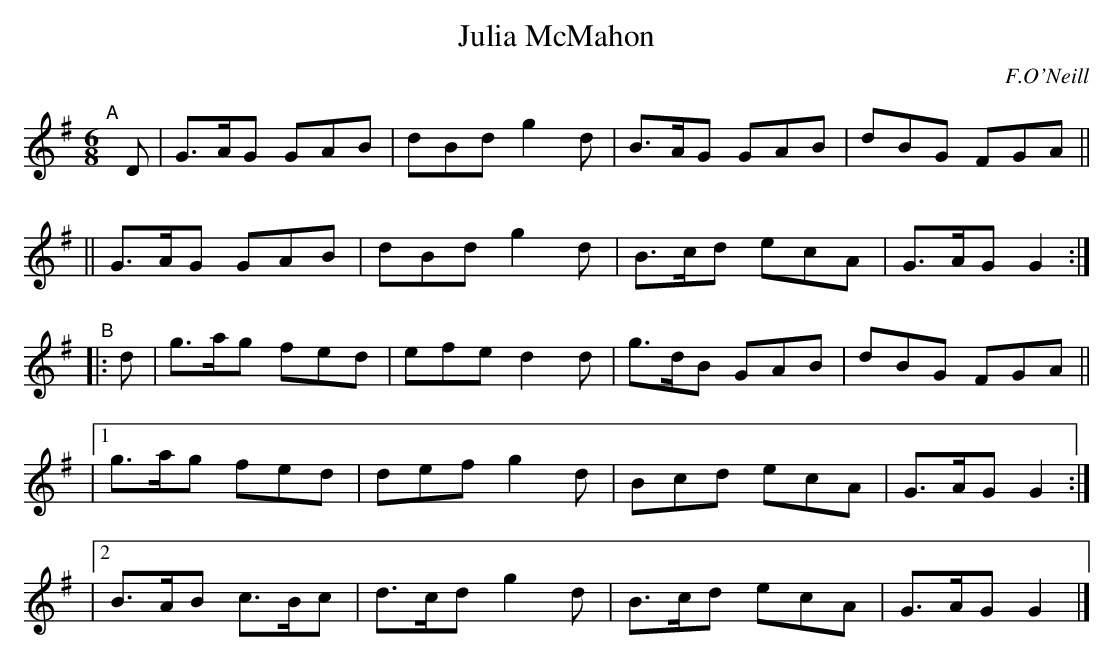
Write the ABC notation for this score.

X:1
T: Julia McMahon
O: F.O'Neill
M: 6/8
K: G
"^A"[|] D \
|  G>AG GAB | dBd g2d | B>AG GAB | dBG FGA ||
|| G>AG GAB | dBd g2d | B>cd ecA | G>AG G2 :|
"^B"|:\
d | g>ag fed  | efe  d2d | g>dB GAB | dBG FGA ||
|[1 g>ag fed  | def  g2d | Bcd  ecA | G>AG G2 :|
|[2 B>AB c>Bc | d>cd g2d | B>cd ecA | G>AG G2 |]
